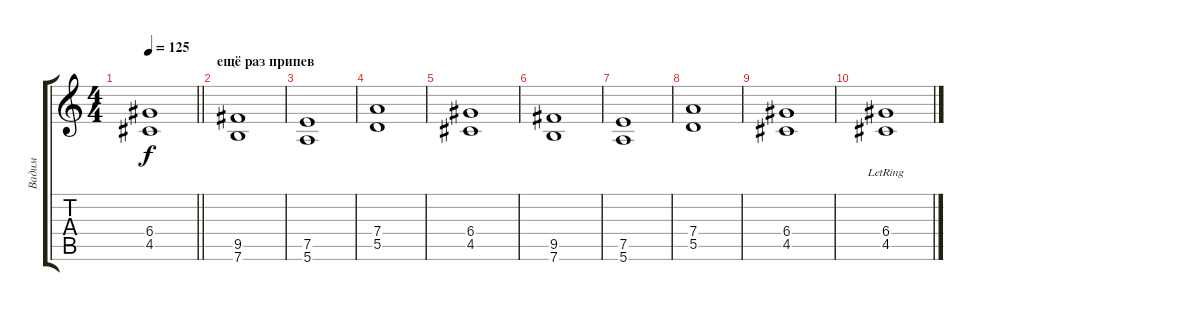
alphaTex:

\track ("Вадим" "Вадим") {instrument overdrivenguitar}
\staff {score tabs}
\tuning (E4 B3 G3 D3 A2 E2) {hide}
\ts (4 4)
\tempo 125
\clef g2
\barLineRight lightlight
\ks c
(6.4 4.5).1{dy f} |
\section ("" "ещё раз припев")
(9.5 7.6).1 |
(7.5 5.6).1 |
(7.4 5.5).1 |
(6.4 4.5).1 |
(9.5 7.6).1 |
(7.5 5.6).1 |
(7.4 5.5).1 |
(6.4 4.5).1 |
(6.4{lr} 4.5).1
